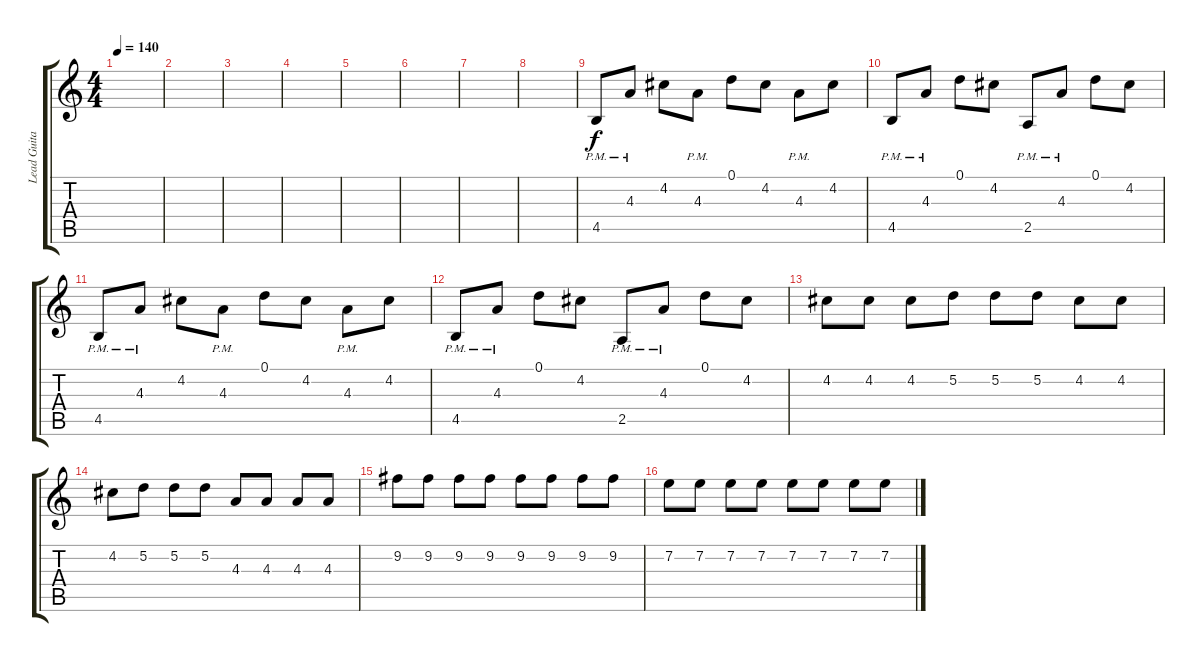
\track ("Lead Guitar" "Lead Guita") {instrument distortionguitar}
\staff {score tabs}
\tuning (D4 A3 F3 C3 G2 C2) {hide}
\ts (4 4)
\tempo 140
\clef g2
\ks c
|
|
|
|
|
|
|
|
4.5{pm}.8 4.3{pm}.8 4.2.8 4.3{pm}.8 0.1.8 4.2.8 4.3{pm}.8 4.2.8 |
4.5{pm}.8 4.3{pm}.8 0.1.8 4.2.8 2.5{pm}.8 4.3{pm}.8 0.1.8 4.2.8 |
4.5{pm}.8 4.3{pm}.8 4.2.8 4.3{pm}.8 0.1.8 4.2.8 4.3{pm}.8 4.2.8 |
4.5{pm}.8 4.3{pm}.8 0.1.8 4.2.8 2.5{pm}.8 4.3{pm}.8 0.1.8 4.2.8 |
4.2.8 4.2.8 4.2.8 5.2.8 5.2.8 5.2.8 4.2.8 4.2.8 |
4.2.8 5.2.8 5.2.8 5.2.8 4.3.8 4.3.8 4.3.8 4.3.8 |
9.2.8 9.2.8 9.2.8 9.2.8 9.2.8 9.2.8 9.2.8 9.2.8 |
7.2.8 7.2.8 7.2.8 7.2.8 7.2.8 7.2.8 7.2.8 7.2.8
